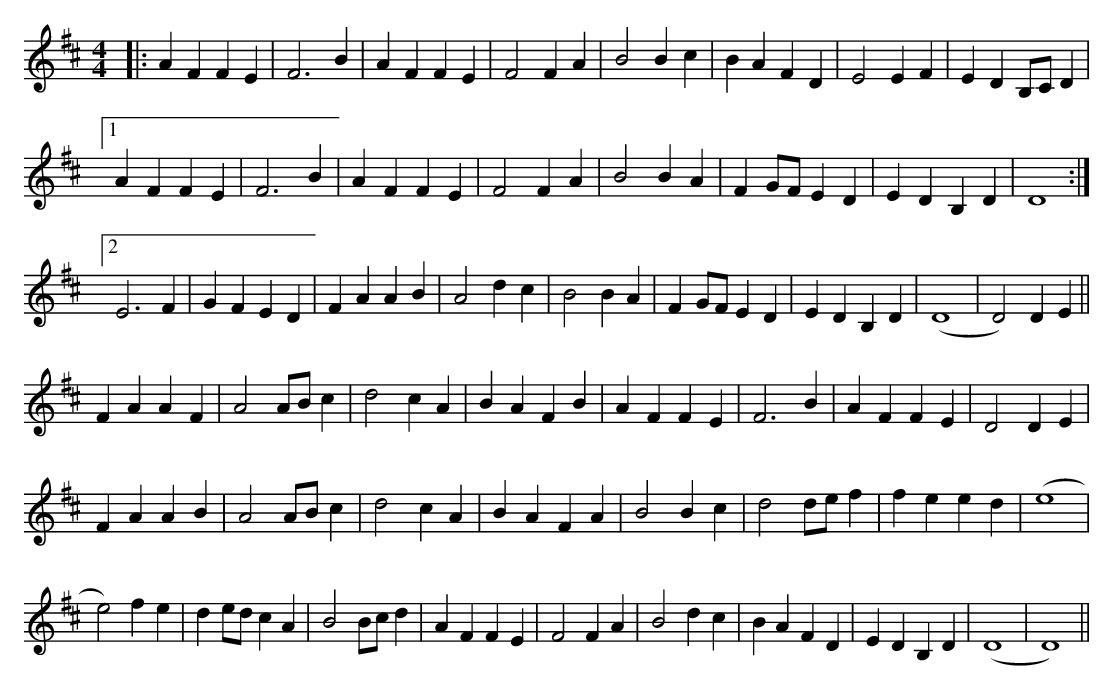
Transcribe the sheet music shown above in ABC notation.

X:1
M:4/4
K:D
|:A2 F2 F2 E2|F6 B2|A2 F2 F2 E2|F4 F2 A2|B4 B2 c2|B2 A2 F2 D2|E4 E2 F2|E2 D2 B,C D2|
[1 A2 F2 F2 E2|F6 B2|A2 F2 F2 E2|F4 F2 A2| B4 B2 A2| F2 GF E2 D2| E2 D2 B,2 D2| D8:|
[2 E6 F2|G2 F2 E2 D2| F2 A2 A2 B2|A4 d2 c2|B4 B2 A2| F2 GF E2 D2| E2 D2 B,2 D2| (D8|D4) D2 E2||
 F2 A2 A2 F2|A4 AB c2|d4 c2 A2|B2 A2 F2 B2| A2 F2 F2 E2|F6 B2|A2 F2 F2 E2|D4 D2 E2|
 F2 A2 A2 B2|A4 AB c2|d4 c2 A2|B2 A2 F2 A2| B4 B2 c2| d4 de f2|f2 e2 e2 d2|(e8|
e4) f2 e2| d2 ed c2 A2|B4 Bc d2| A2 F2 F2 E2|F4 F2 A2| B4 d2 c2|B2 A2 F2 D2|E2 D2 B,2 D2| (D8|D8 )||
